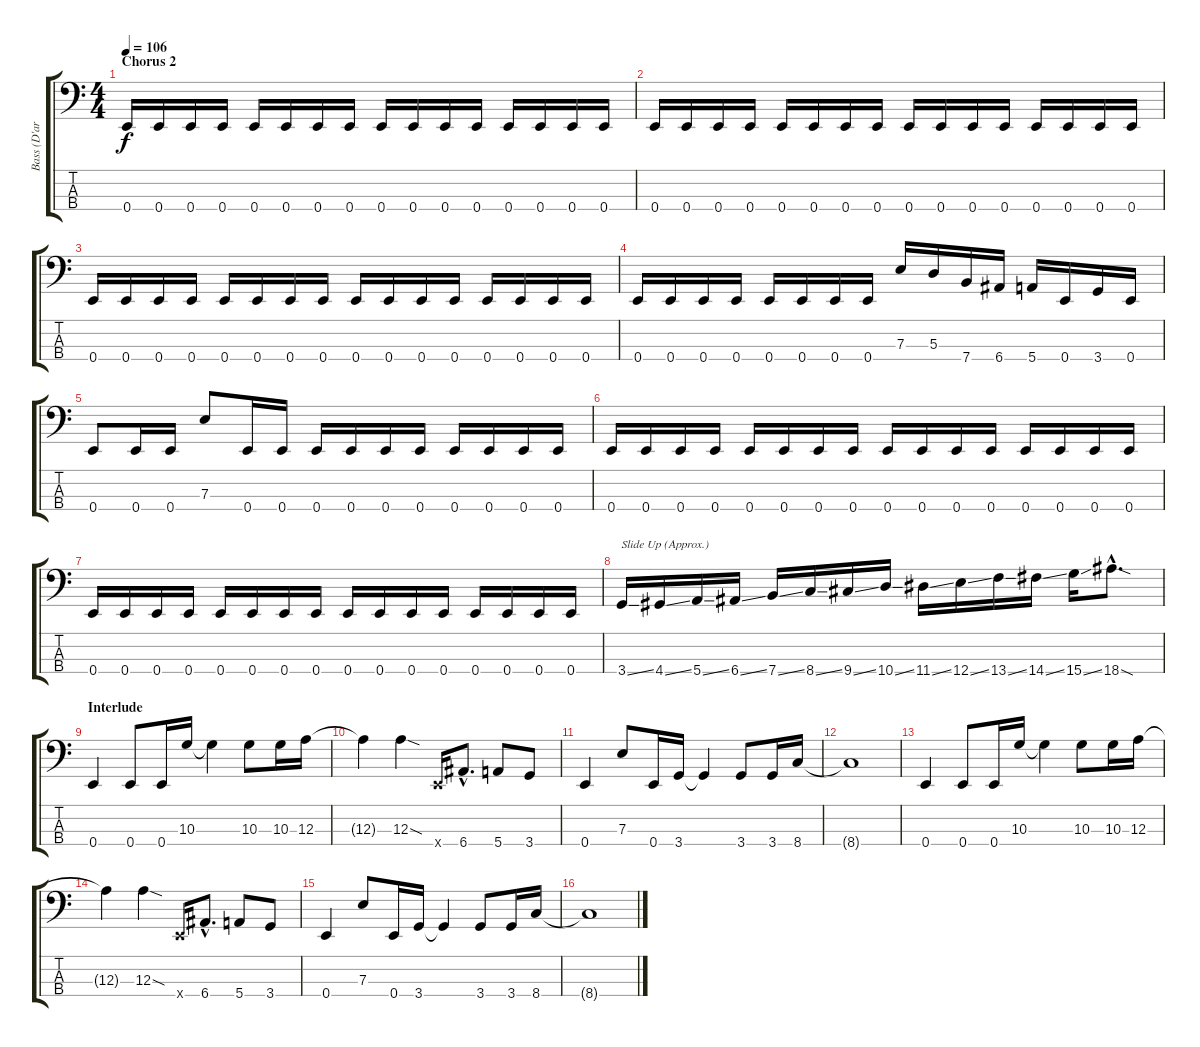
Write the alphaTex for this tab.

\track ("Bass (D'arcy)" "Bass (D'ar") {instrument electricbasspick}
\staff {score tabs}
\tuning (G2 D2 A1 E1) {hide}
\ts (4 4)
\section ("" "Chorus 2")
\tempo 106
\clef f4
\ks c
0.4.16{dy f} 0.4.16 0.4.16 0.4.16 0.4.16 0.4.16 0.4.16 0.4.16 0.4.16 0.4.16 0.4.16 0.4.16 0.4.16 0.4.16 0.4.16 0.4.16 |
0.4.16 0.4.16 0.4.16 0.4.16 0.4.16 0.4.16 0.4.16 0.4.16 0.4.16 0.4.16 0.4.16 0.4.16 0.4.16 0.4.16 0.4.16 0.4.16 |
0.4.16 0.4.16 0.4.16 0.4.16 0.4.16 0.4.16 0.4.16 0.4.16 0.4.16 0.4.16 0.4.16 0.4.16 0.4.16 0.4.16 0.4.16 0.4.16 |
0.4.16 0.4.16 0.4.16 0.4.16 0.4.16 0.4.16 0.4.16 0.4.16 7.3.16 5.3.16 7.4.16 6.4.16 5.4.16 0.4.16 3.4.16 0.4.16 |
0.4.8 0.4.16 0.4.16 7.3.8 0.4.16 0.4.16 0.4.16 0.4.16 0.4.16 0.4.16 0.4.16 0.4.16 0.4.16 0.4.16 |
0.4.16 0.4.16 0.4.16 0.4.16 0.4.16 0.4.16 0.4.16 0.4.16 0.4.16 0.4.16 0.4.16 0.4.16 0.4.16 0.4.16 0.4.16 0.4.16 |
0.4.16 0.4.16 0.4.16 0.4.16 0.4.16 0.4.16 0.4.16 0.4.16 0.4.16 0.4.16 0.4.16 0.4.16 0.4.16 0.4.16 0.4.16 0.4.16 |
3.4{ss}.16{txt "Slide Up (Approx.)"} 4.4{ss}.16 5.4{ss}.16 6.4{ss}.16 7.4{ss}.16 8.4{ss}.16 9.4{ss}.16 10.4{ss}.16 11.4{ss}.16 12.4{ss}.16 13.4{ss}.16 14.4{ss}.16 15.4{ss}.16 18.4{sod hac}.8{d} |
\section ("" "Interlude")
0.4.4 0.4.8 0.4.16 10.3.16 10.3{t}.4 10.3.8 10.3.16 12.3.16 |
12.3{t}.4 12.3{sod}.4 0.4{x}.16 6.4{hac}.8{d} 5.4.8 3.4.8 |
0.4.4 7.3.8 0.4.16 3.4.16 3.4{t}.4 3.4.8 3.4.16 8.4.16 |
8.4{t}.1 |
0.4.4 0.4.8 0.4.16 10.3.16 10.3{t}.4 10.3.8 10.3.16 12.3.16 |
12.3{t}.4 12.3{sod}.4 0.4{x}.16 6.4{hac}.8{d} 5.4.8 3.4.8 |
0.4.4 7.3.8 0.4.16 3.4.16 3.4{t}.4 3.4.8 3.4.16 8.4.16 |
8.4{t}.1
